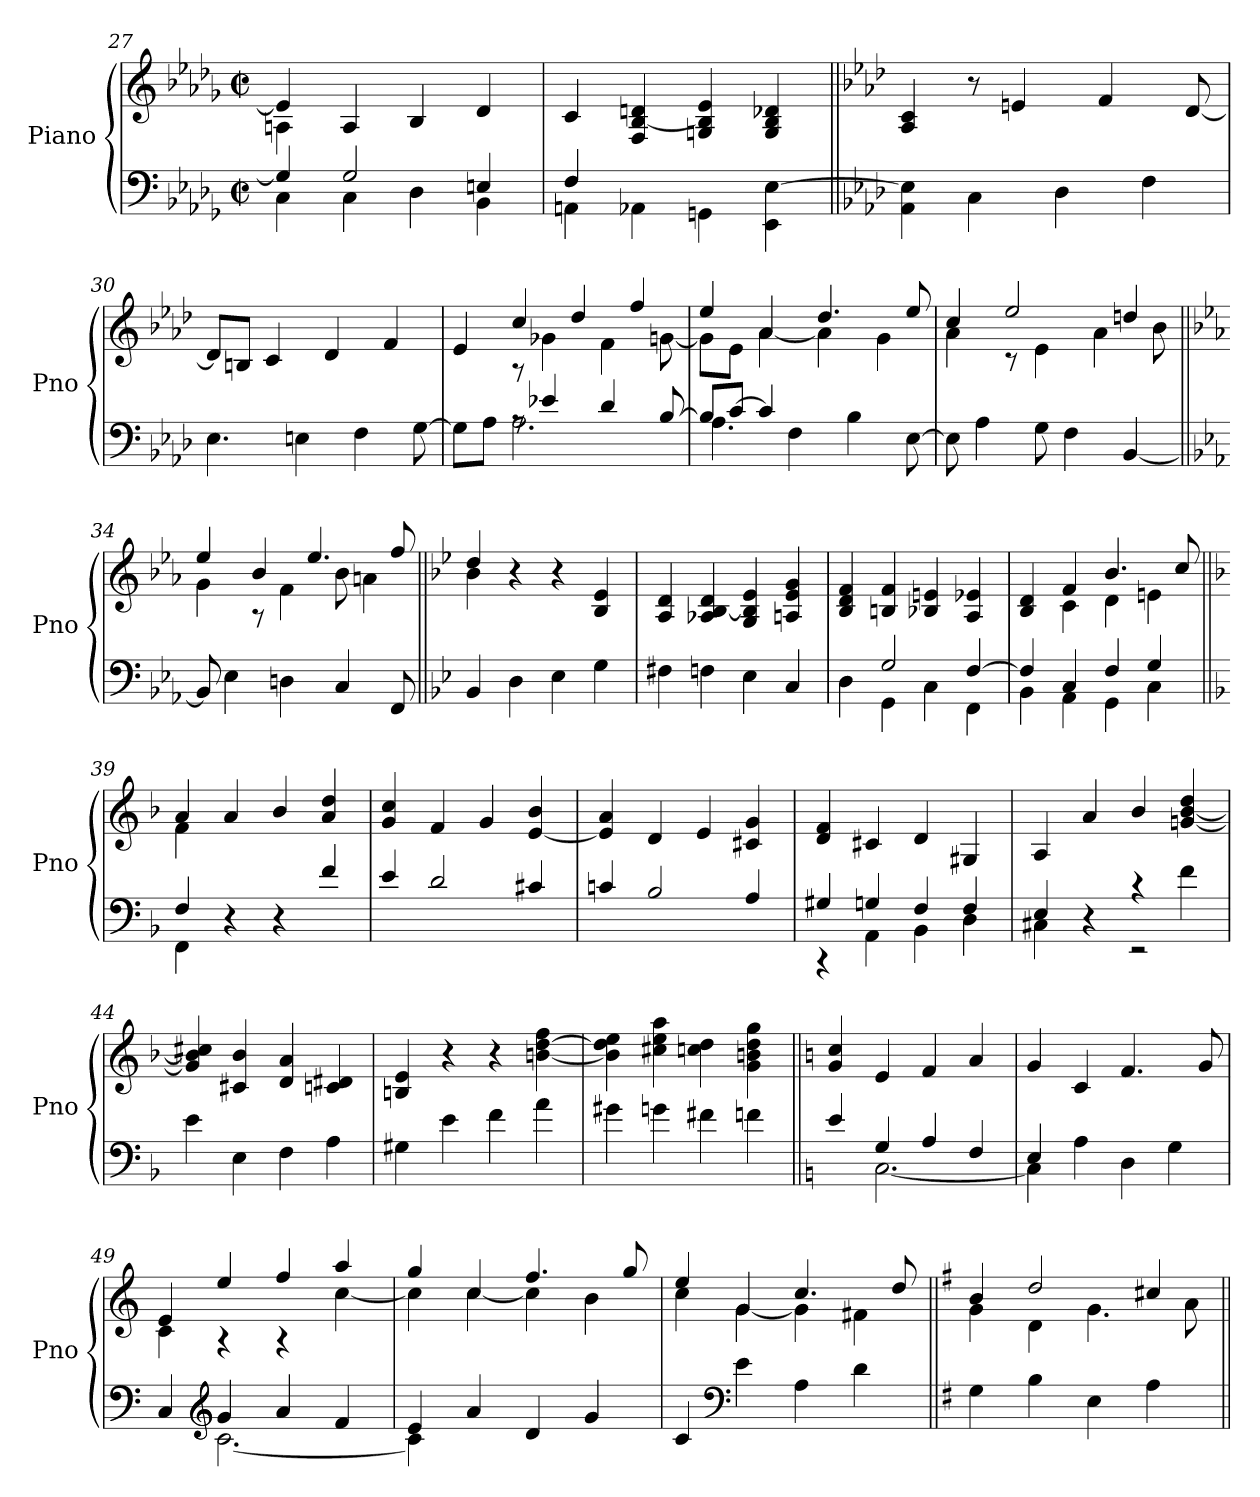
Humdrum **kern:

**kern	**kern
*part1	*part1
*staff2	*staff1
*I"Piano	*
*I'Pno	*
*clefF4	*clefG2
*k[b-e-a-d-g-]	*k[b-e-a-d-g-]
*M4/4	*M4/4
*met(c|)	*met(c|)
=27	=27
*^	*^
4G-/]	4C\	4e-/]	4An\
2G-/	4C\	4A/	2.ryy
.	4D-\	4B-/	.
4En/	4BB-\	4d-/	.
*	*	*v	*v
=28	=28	=28
4F/	4AAn\	4c/
4AA-X\	2.ryy	4F/ [4B-/ 4dn/
4GGn\	.	4Gn/ 4B-/] 4e-/
4EE-\ [4E-\	.	4G/ 4B-/ 4d-X/
*v	*v	*
=29||	=29||
*k[b-e-a-d-]	*k[b-e-a-d-]
4AA-\ 4E-\]	4A-/ 4c/
4C\	8r
.	4en/
4D-\	.
.	4f/
4F\	.
.	[8d-/
=30	=30
4.E-\	8d-/L]
.	8Bn/J
.	4c/
4En\	.
.	4d-/
4F\	.
.	4f/
[8G\	.
=31	=31
*^	*^
8G\L]	4ryy	4e-/	4ryy
8A-\J	.	.	.
8rA	2.A-\	4cc/	8rA
4e-X/	.	.	4g-X\
.	.	4dd-/	.
4d-/	.	.	4f\
.	.	4ff/	.
[8B-/	.	.	[8gn\
!!LO:PB:g=z	!!
=32	=32	=32	=32
8B-/L]	4.A-\	4ee-/	8g\L]
[8c/J	.	.	8e-\J
4c/]	.	4a-/	[4a-\
.	4F\	.	.
8ryy	.	4.dd-/	4a-\]
4B-\	4.ryy	.	.
.	.	.	4g\
[8E-\	.	8ee-/	.
*v	*v	*	*
=33	=33	=33
8E-\]	4cc/	4a-\
4A-\	.	.
.	2ee-/	8rc
8G\	.	4e-\
4F\	.	.
.	.	4a-\
[4BB-/	4ddn/	.
.	.	8b-\
=34||	=34||	=34||
*k[b-e-a-]	*k[b-e-a-]	*
8BB-/]	4ee-/	4g\
4E-\	.	.
.	4b-/	8rA
4Dn\	.	4f\
.	4.ee-/	.
4C/	.	8b-\
.	.	4an\
8FF/	8ff/	.
=35||	=35||	=35||
*k[b-e-]	*k[b-e-]	*
4BB-/	4dd/	4b-\
4D\	4r	2.ryy
4E-\	4r	.
4G\	4B-/ 4e-/	.
*	*v	*v
=36	=36
4F#X\	4A/ 4d/
4Fn\	4A-X/ [4B-/ 4d/
4E-\	4G/ 4B-/] 4e-/
4C/	4An/ 4e-/ 4g/
!!LO:LB:g=z
=37	=37
*^	*
4D\	4ryy	4B-/ 4d/ 4f/
2G/	4GG\	4Bn/ 4f/
.	4C\	4B-X/ 4en/
[4F/	4FF\	4A/ 4e-X/
=38	=38	=38
*	*	*^
4F/]	4BB-\	4B-/ 4d/	4ryy
4C/	4AA\	4f/	4c\
4F/	4GG\	4.b-/	4d\
4G/	4C\	.	4en\
.	.	8cc/	.
=39||	=39||	=39||	=39||
*k[b-]	*	*k[b-]	*
4F/	4FF\	4a/	4f\
4r	2.ryy	4a/	2.ryy
4r	.	4b-/	.
4f/	.	4a/ 4dd/	.
*v	*v	*	*
*	*v	*v
=40	=40
4e/	4g/ 4cc/
2d/	4f/
.	4g/
4c#X/	[4e/ 4b-/
=41	=41
4cn/	4e/] 4a/
2B-/	4d/
.	4e/
4A/	4c#X/ 4g/
=42	=42
*^	*
4G#X/	4rCC	4d/ 4f/
4Gn/	4AA\	4c#X/
4F/	4BB-\	4d/
4F/	4D\	4G#X/
=43	=43	=43
4E/	4C#X\	4A/
4r	4ryy	4a/
4r	2rEE	4b-/
4f\	.	[4gn/ [4b-/ 4dd/
*v	*v	*
!!LO:LB:g=z
=44	=44
4e\	4g/] 4b-/] 4cc#X/
4E\	4c#X/ 4b-/
4F\	4d/ 4a/
4A\	4cn/ 4d#X/
=45	=45
4G#X\	4Bn/ 4e/
4e\	4r
4f\	4r
4a\	[4bn\ [4dd\ 4ff\
=46	=46
4g#X\	4b\] 4dd\] 4ee\
4gn\	4cc#X\ 4ee\ 4aa\
4f#X\	4ccn\ 4dd\
4fn\	4g\ 4bn\ 4dd\ 4gg\
=47||	=47||
*k[]	*k[]
*^	*
4e/	4ryy	4g/ 4cc/
4G/	[2.C\	4e/
4A/	.	4f/
4F/	.	4a/
=48	=48	=48
4E/	4C\]	4g/
4A\	2.ryy	4c/
4D\	.	4.f/
4G\	.	.
.	.	8g/
=49	=49	=49
*	*	*^
4C/	4ryy	4e/	4c\
*clefG2	*	*	*
4g/	[2.c\	4ee/	4rA
4a/	.	4ff/	4rA
4f/	.	4aa/	[4cc\
=50	=50	=50	=50
4e/	4c\]	4gg/	4cc\]
4a/	2.ryy	4cc/	[4cc\
4d/	.	4.ff/	4cc\]
4g/	.	.	4b\
.	.	8gg/	.
*v	*v	*	*
!!LO:LB:g=z	!!
=51	=51	=51
4c/	4ee/	4cc\
*clefF4	*	*
4e\	4g/	[4g\
4A\	4.cc/	4g\]
4d\	.	4f#X\
.	8dd/	.
=52||	=52||	=52||
*k[f#]	*k[f#]	*
4G\	4b/	4g\
4B\	2dd/	4d\
4E\	.	4.g\
4A\	4cc#X/	.
.	.	8a\
*	*v	*v
=||	=||
*-	*-
